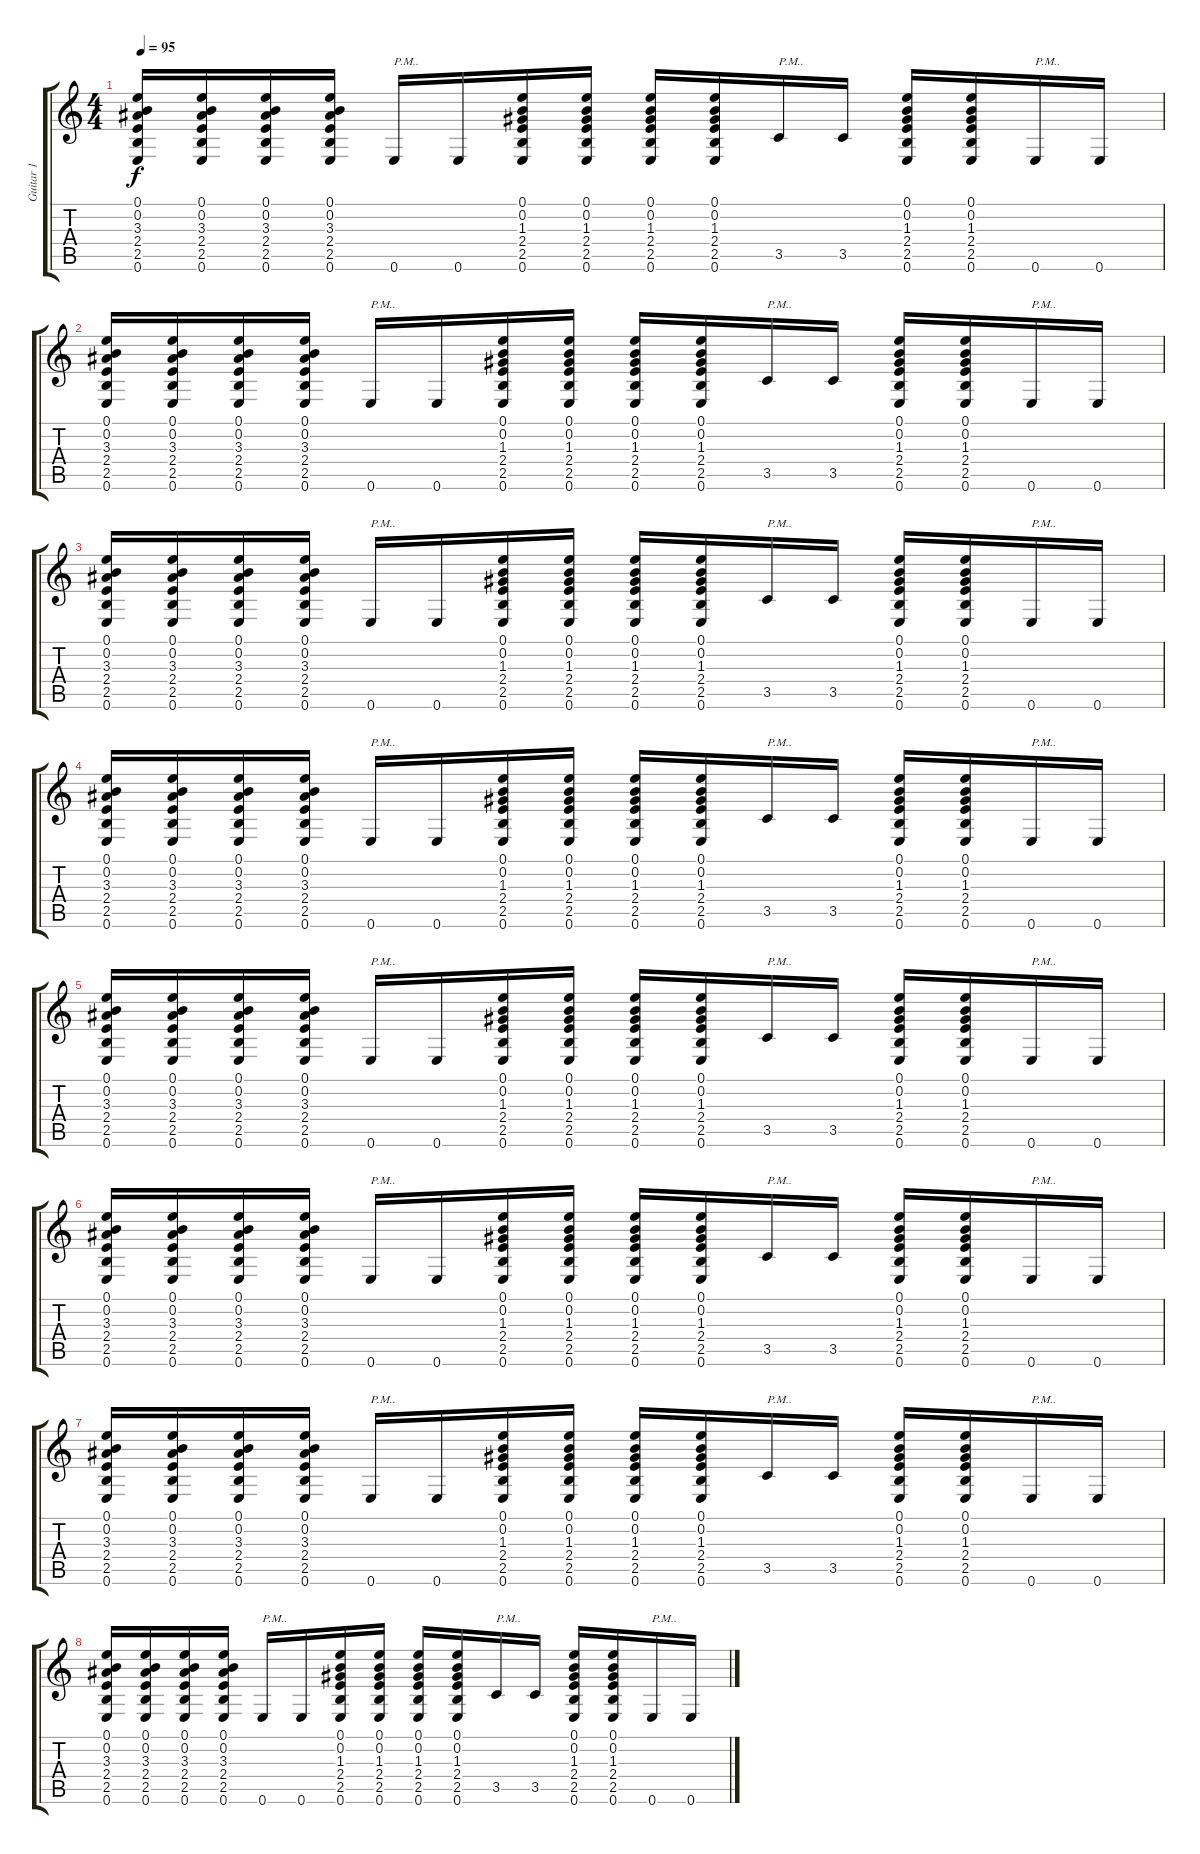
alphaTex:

\track ("Guitar 1" "Guitar 1") {instrument overdrivenguitar}
\staff {score tabs}
\tuning (E4 B3 G3 D3 A2 E2) {hide}
\ts (4 4)
\tempo 95
\clef g2
\ks c
(0.1 0.2 3.3 2.4 2.5 0.6).16{dy f} (0.1 0.2 3.3 2.4 2.5 0.6).16 (0.1 0.2 3.3 2.4 2.5 0.6).16 (0.1 0.2 3.3 2.4 2.5 0.6).16 0.6.16{txt "P.M.."} 0.6.16 (0.1 0.2 1.3 2.4 2.5 0.6).16 (0.1 0.2 1.3 2.4 2.5 0.6).16 (0.1 0.2 1.3 2.4 2.5 0.6).16 (0.1 0.2 1.3 2.4 2.5 0.6).16 3.5.16{txt "P.M.."} 3.5.16 (0.1 0.2 1.3 2.4 2.5 0.6).16 (0.1 0.2 1.3 2.4 2.5 0.6).16 0.6.16{txt "P.M.."} 0.6.16 |
(0.1 0.2 3.3 2.4 2.5 0.6).16 (0.1 0.2 3.3 2.4 2.5 0.6).16 (0.1 0.2 3.3 2.4 2.5 0.6).16 (0.1 0.2 3.3 2.4 2.5 0.6).16 0.6.16{txt "P.M.."} 0.6.16 (0.1 0.2 1.3 2.4 2.5 0.6).16 (0.1 0.2 1.3 2.4 2.5 0.6).16 (0.1 0.2 1.3 2.4 2.5 0.6).16 (0.1 0.2 1.3 2.4 2.5 0.6).16 3.5.16{txt "P.M.."} 3.5.16 (0.1 0.2 1.3 2.4 2.5 0.6).16 (0.1 0.2 1.3 2.4 2.5 0.6).16 0.6.16{txt "P.M.."} 0.6.16 |
(0.1 0.2 3.3 2.4 2.5 0.6).16 (0.1 0.2 3.3 2.4 2.5 0.6).16 (0.1 0.2 3.3 2.4 2.5 0.6).16 (0.1 0.2 3.3 2.4 2.5 0.6).16 0.6.16{txt "P.M.."} 0.6.16 (0.1 0.2 1.3 2.4 2.5 0.6).16 (0.1 0.2 1.3 2.4 2.5 0.6).16 (0.1 0.2 1.3 2.4 2.5 0.6).16 (0.1 0.2 1.3 2.4 2.5 0.6).16 3.5.16{txt "P.M.."} 3.5.16 (0.1 0.2 1.3 2.4 2.5 0.6).16 (0.1 0.2 1.3 2.4 2.5 0.6).16 0.6.16{txt "P.M.."} 0.6.16 |
(0.1 0.2 3.3 2.4 2.5 0.6).16 (0.1 0.2 3.3 2.4 2.5 0.6).16 (0.1 0.2 3.3 2.4 2.5 0.6).16 (0.1 0.2 3.3 2.4 2.5 0.6).16 0.6.16{txt "P.M.."} 0.6.16 (0.1 0.2 1.3 2.4 2.5 0.6).16 (0.1 0.2 1.3 2.4 2.5 0.6).16 (0.1 0.2 1.3 2.4 2.5 0.6).16 (0.1 0.2 1.3 2.4 2.5 0.6).16 3.5.16{txt "P.M.."} 3.5.16 (0.1 0.2 1.3 2.4 2.5 0.6).16 (0.1 0.2 1.3 2.4 2.5 0.6).16 0.6.16{txt "P.M.."} 0.6.16 |
(0.1 0.2 3.3 2.4 2.5 0.6).16 (0.1 0.2 3.3 2.4 2.5 0.6).16 (0.1 0.2 3.3 2.4 2.5 0.6).16 (0.1 0.2 3.3 2.4 2.5 0.6).16 0.6.16{txt "P.M.."} 0.6.16 (0.1 0.2 1.3 2.4 2.5 0.6).16 (0.1 0.2 1.3 2.4 2.5 0.6).16 (0.1 0.2 1.3 2.4 2.5 0.6).16 (0.1 0.2 1.3 2.4 2.5 0.6).16 3.5.16{txt "P.M.."} 3.5.16 (0.1 0.2 1.3 2.4 2.5 0.6).16 (0.1 0.2 1.3 2.4 2.5 0.6).16 0.6.16{txt "P.M.."} 0.6.16 |
(0.1 0.2 3.3 2.4 2.5 0.6).16 (0.1 0.2 3.3 2.4 2.5 0.6).16 (0.1 0.2 3.3 2.4 2.5 0.6).16 (0.1 0.2 3.3 2.4 2.5 0.6).16 0.6.16{txt "P.M.."} 0.6.16 (0.1 0.2 1.3 2.4 2.5 0.6).16 (0.1 0.2 1.3 2.4 2.5 0.6).16 (0.1 0.2 1.3 2.4 2.5 0.6).16 (0.1 0.2 1.3 2.4 2.5 0.6).16 3.5.16{txt "P.M.."} 3.5.16 (0.1 0.2 1.3 2.4 2.5 0.6).16 (0.1 0.2 1.3 2.4 2.5 0.6).16 0.6.16{txt "P.M.."} 0.6.16 |
(0.1 0.2 3.3 2.4 2.5 0.6).16 (0.1 0.2 3.3 2.4 2.5 0.6).16 (0.1 0.2 3.3 2.4 2.5 0.6).16 (0.1 0.2 3.3 2.4 2.5 0.6).16 0.6.16{txt "P.M.."} 0.6.16 (0.1 0.2 1.3 2.4 2.5 0.6).16 (0.1 0.2 1.3 2.4 2.5 0.6).16 (0.1 0.2 1.3 2.4 2.5 0.6).16 (0.1 0.2 1.3 2.4 2.5 0.6).16 3.5.16{txt "P.M.."} 3.5.16 (0.1 0.2 1.3 2.4 2.5 0.6).16 (0.1 0.2 1.3 2.4 2.5 0.6).16 0.6.16{txt "P.M.."} 0.6.16 |
(0.1 0.2 3.3 2.4 2.5 0.6).16 (0.1 0.2 3.3 2.4 2.5 0.6).16 (0.1 0.2 3.3 2.4 2.5 0.6).16 (0.1 0.2 3.3 2.4 2.5 0.6).16 0.6.16{txt "P.M.."} 0.6.16 (0.1 0.2 1.3 2.4 2.5 0.6).16 (0.1 0.2 1.3 2.4 2.5 0.6).16 (0.1 0.2 1.3 2.4 2.5 0.6).16 (0.1 0.2 1.3 2.4 2.5 0.6).16 3.5.16{txt "P.M.."} 3.5.16 (0.1 0.2 1.3 2.4 2.5 0.6).16 (0.1 0.2 1.3 2.4 2.5 0.6).16 0.6.16{txt "P.M.."} 0.6.16
